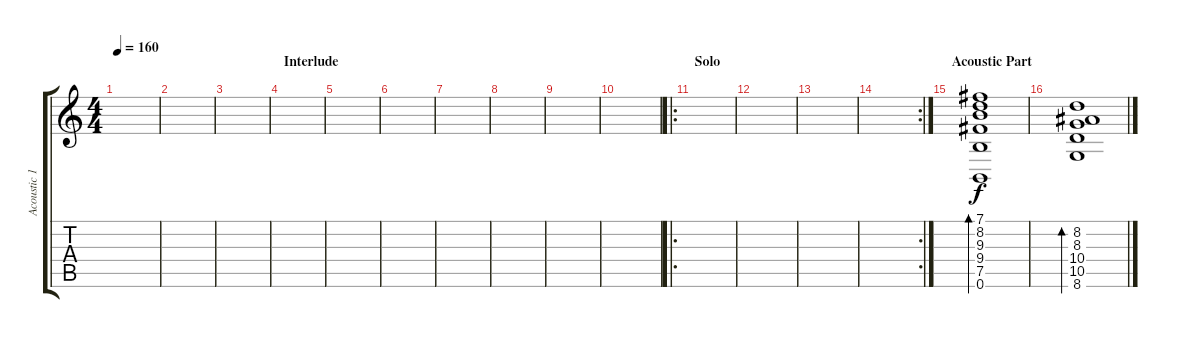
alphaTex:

\track ("Acoustic 1" "Acoustic 1") {instrument acousticguitarsteel}
\staff {score tabs}
\tuning (B3 Gb3 D3 A2 E2 B1) {hide}
\ts (4 4)
\tempo 160
\clef g2
\ks c
|
|
|
\section ("" "Interlude")
|
|
|
|
|
|
|
\ro
\section ("" "Solo")
|
|
|
\rc 2
|
\section ("" "Acoustic Part")
(7.1 8.2 9.3 9.4 7.5 0.6).1{bd 60} |
(8.2 8.3 10.4 10.5 8.6).1{bd 60}
